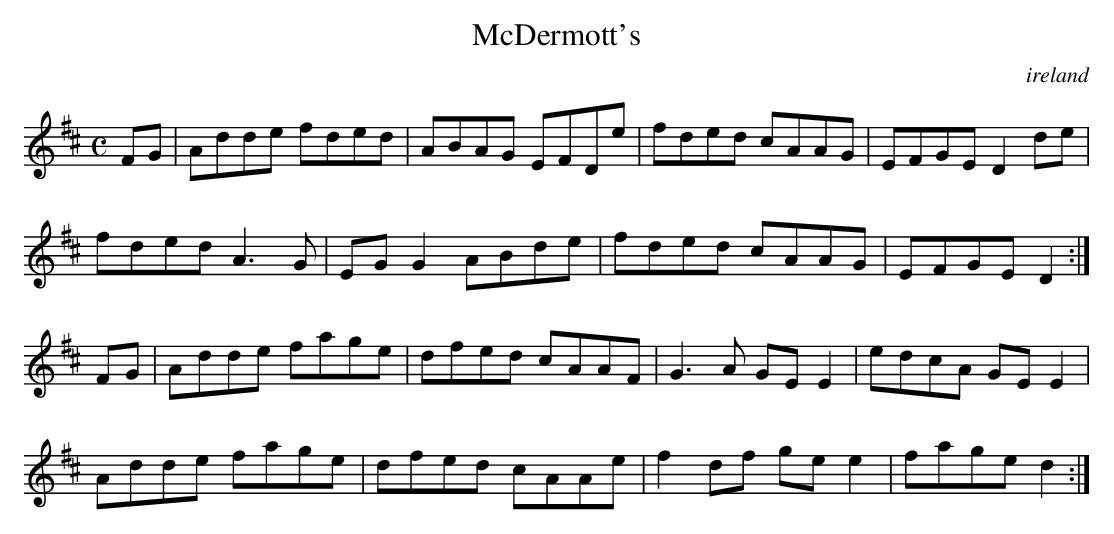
X:1
T:McDermott's
O:ireland
M:C
L:1/8
K:D Major
FG|Adde fded|ABAG EFDe|fded cAAG|EFGE D2de|!
fded A3G|EGG2 ABde|fded cAAG|EFGE D2:|!
FG|Adde fage|dfed cAAF|G3A GEE2|edcA GEE2|!
Adde fage|dfed cAAe|f2df gee2|fage d2:|!
